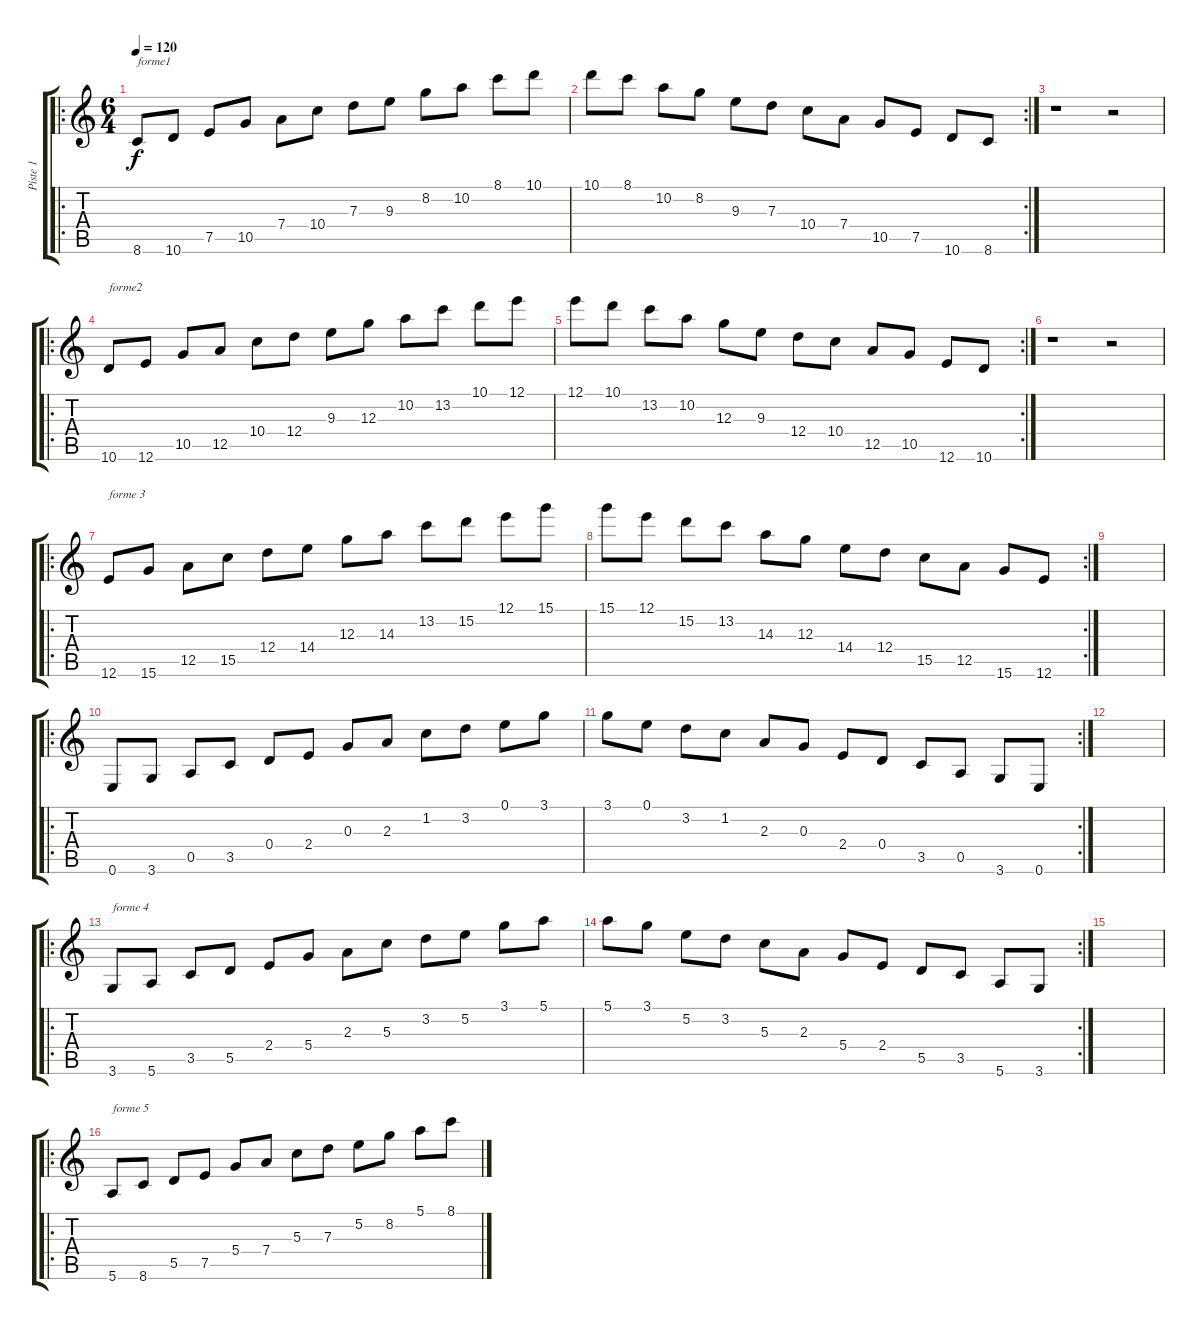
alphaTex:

\track ("Piste 1" "Piste 1") {instrument acousticguitarnylon}
\staff {score tabs}
\tuning (E4 B3 G3 D3 A2 E2) {hide}
\ro
\ts (6 4)
\tempo 120
\clef g2
\ks c
8.6.8{txt "forme1" dy f instrument acousticguitarnylon} 10.6.8 7.5.8 10.5.8 7.4.8 10.4.8 7.3.8 9.3.8 8.2.8 10.2.8 8.1.8 10.1.8 |
\rc 2
10.1.8 8.1.8 10.2.8 8.2.8 9.3.8 7.3.8 10.4.8 7.4.8 10.5.8 7.5.8 10.6.8 8.6.8 |
r.1 r.2 |
\ro
10.6.8{txt "forme2"} 12.6.8 10.5.8 12.5.8 10.4.8 12.4.8 9.3.8 12.3.8 10.2.8 13.2.8 10.1.8 12.1.8 |
\rc 2
12.1.8 10.1.8 13.2.8 10.2.8 12.3.8 9.3.8 12.4.8 10.4.8 12.5.8 10.5.8 12.6.8 10.6.8 |
r.1 r.2 |
\ro
12.6.8{txt "forme 3"} 15.6.8 12.5.8 15.5.8 12.4.8 14.4.8 12.3.8 14.3.8 13.2.8 15.2.8 12.1.8 15.1.8 |
\rc 2
15.1.8 12.1.8 15.2.8 13.2.8 14.3.8 12.3.8 14.4.8 12.4.8 15.5.8 12.5.8 15.6.8 12.6.8 |
|
\ro
0.6.8{txt ""} 3.6.8 0.5.8 3.5.8 0.4.8 2.4.8 0.3.8 2.3.8 1.2.8 3.2.8 0.1.8 3.1.8 |
\rc 2
3.1.8 0.1.8 3.2.8 1.2.8 2.3.8 0.3.8 2.4.8 0.4.8 3.5.8 0.5.8 3.6.8 0.6.8 |
|
\ro
3.6.8{txt "forme 4"} 5.6.8 3.5.8 5.5.8 2.4.8 5.4.8 2.3.8 5.3.8 3.2.8 5.2.8 3.1.8 5.1.8 |
\rc 2
5.1.8 3.1.8 5.2.8 3.2.8 5.3.8 2.3.8 5.4.8 2.4.8 5.5.8 3.5.8 5.6.8 3.6.8 |
|
\ro
5.6.8{txt "forme 5"} 8.6.8 5.5.8 7.5.8 5.4.8 7.4.8 5.3.8 7.3.8 5.2.8 8.2.8 5.1.8 8.1.8
